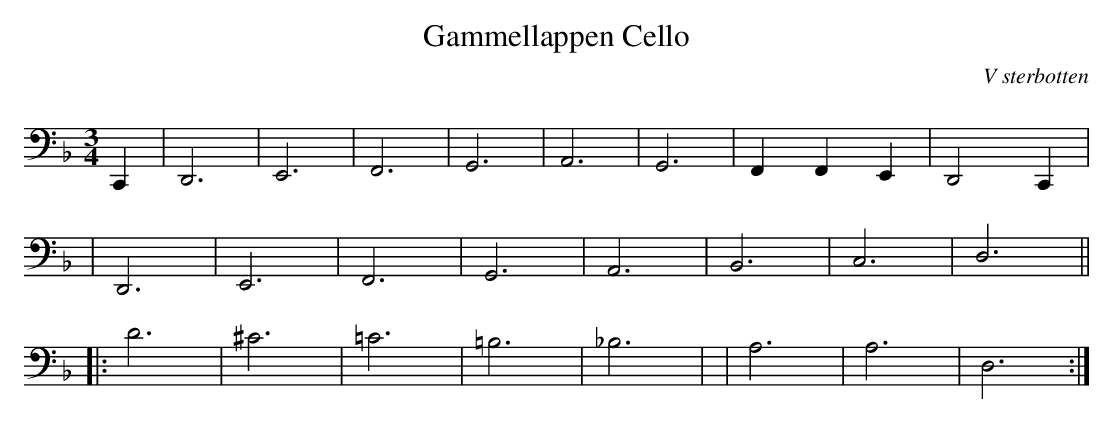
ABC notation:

X:1
T:Gammellappen Cello
O:V sterbotten
M:3/4
L:1/4
K:Dm
C,, | D,,3 | E,,3 | F,,3  | G,,3 | A,,3 | G,,3 | F,,F,,E,,  | D,,2 C,,|
| D,,3 | E,,3 | F,,3  | G,,3 | A,,3 | B,,3 | C,3 | D,3 ||
|: D3 | ^C3 | =C3 | =B,3 | _B,3 | |A,3 | A,3 | D,3 :|
